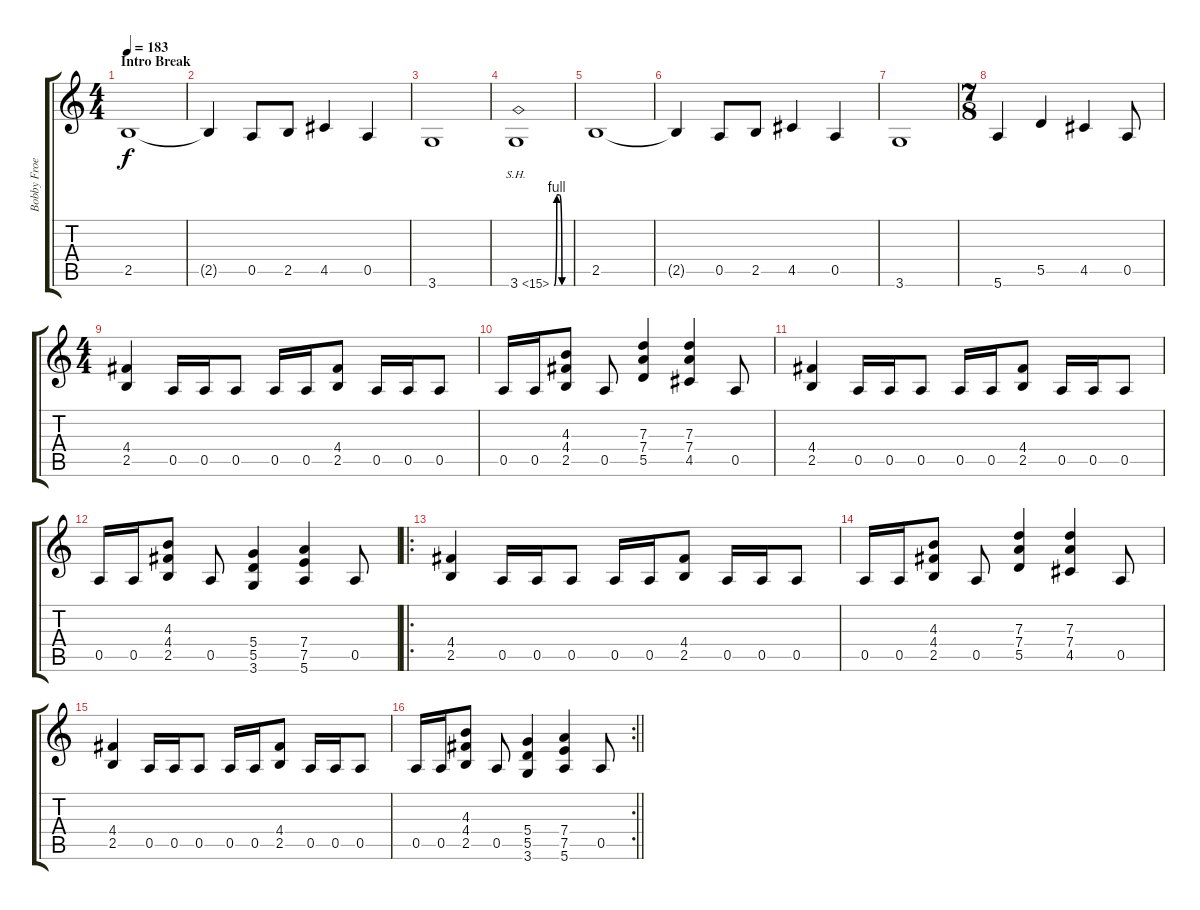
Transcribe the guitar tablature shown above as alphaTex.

\track ("Bobby Froese" "Bobby Froe") {instrument distortionguitar}
\staff {score tabs}
\tuning (E4 B3 G3 D3 A2 E2) {hide}
\ts (4 4)
\section ("" "Intro Break")
\tempo 183
\clef g2
\ks c
2.5.1{dy f instrument distortionguitar} |
2.5{t}.4 0.5.8 2.5.8 4.5.4 0.5.4 |
3.6.1 |
3.6{be (custom 0 0 10 4 20 4 30 0 60 0) sh 12}.1 |
2.5.1 |
2.5{t}.4 0.5.8 2.5.8 4.5.4 0.5.4 |
3.6.1 |
\ts (7 8)
5.6.4 5.5.4 4.5.4 0.5.8 |
\ts (4 4)
(4.4 2.5).4 0.5.16 0.5.16 0.5.8 0.5.16 0.5.16 (4.4 2.5).8 0.5.16 0.5.16 0.5.8 |
0.5.16 0.5.16 (4.3 4.4 2.5).8 0.5.8 (7.3 7.4 5.5).4 (7.3 7.4 4.5).4 0.5.8 |
(4.4 2.5).4 0.5.16 0.5.16 0.5.8 0.5.16 0.5.16 (4.4 2.5).8 0.5.16 0.5.16 0.5.8 |
0.5.16 0.5.16 (4.3 4.4 2.5).8 0.5.8 (5.4 5.5 3.6).4 (7.4 7.5 5.6).4 0.5.8 |
\ro
(4.4 2.5).4 0.5.16 0.5.16 0.5.8 0.5.16 0.5.16 (4.4 2.5).8 0.5.16 0.5.16 0.5.8 |
0.5.16 0.5.16 (4.3 4.4 2.5).8 0.5.8 (7.3 7.4 5.5).4 (7.3 7.4 4.5).4 0.5.8 |
(4.4 2.5).4 0.5.16 0.5.16 0.5.8 0.5.16 0.5.16 (4.4 2.5).8 0.5.16 0.5.16 0.5.8 |
\rc 2
\barLineRight lightlight
0.5.16 0.5.16 (4.3 4.4 2.5).8 0.5.8 (5.4 5.5 3.6).4 (7.4 7.5 5.6).4 0.5.8
